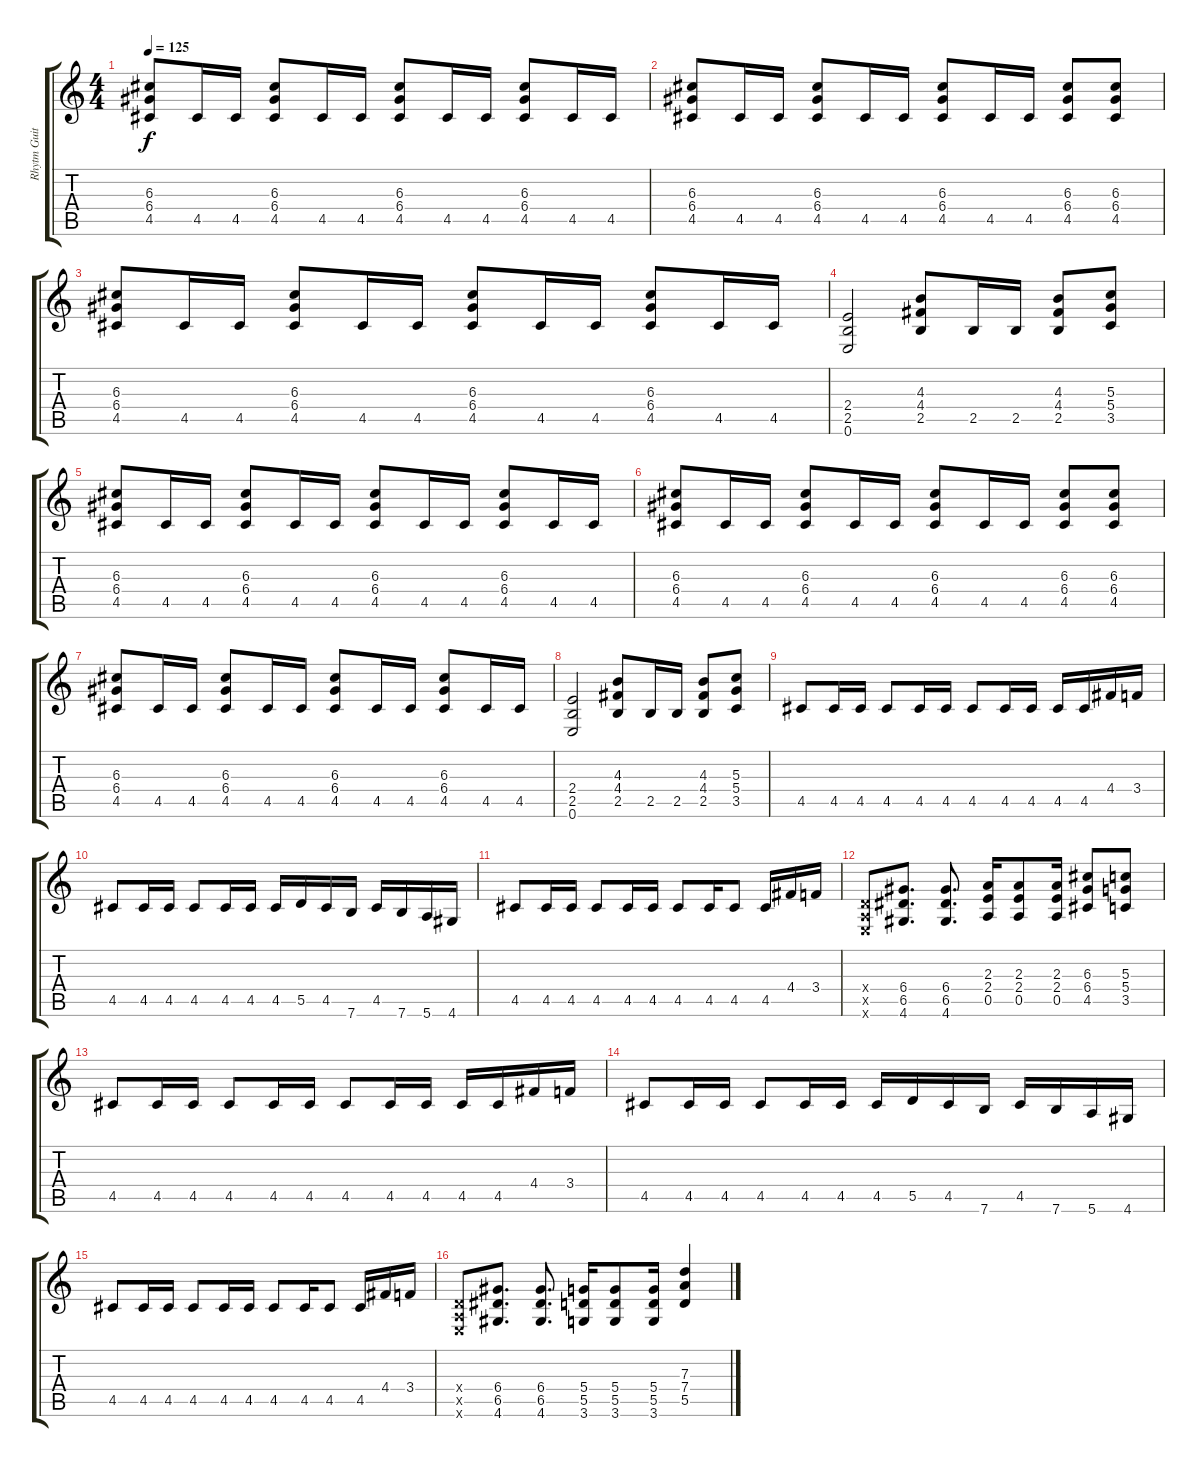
\track ("Rhytm Guitar" "Rhytm Guit") {instrument distortionguitar}
\staff {score tabs}
\tuning (E4 B3 G3 D3 A2 E2) {hide}
\ts (4 4)
\tempo 125
\clef g2
\ks c
(6.3 6.4 4.5).8{dy f} 4.5.16 4.5.16 (6.3 6.4 4.5).8 4.5.16 4.5.16 (6.3 6.4 4.5).8 4.5.16 4.5.16 (6.3 6.4 4.5).8 4.5.16 4.5.16 |
(6.3 6.4 4.5).8 4.5.16 4.5.16 (6.3 6.4 4.5).8 4.5.16 4.5.16 (6.3 6.4 4.5).8 4.5.16 4.5.16 (6.3 6.4 4.5).8 (6.3 6.4 4.5).8 |
(6.3 6.4 4.5).8 4.5.16 4.5.16 (6.3 6.4 4.5).8 4.5.16 4.5.16 (6.3 6.4 4.5).8 4.5.16 4.5.16 (6.3 6.4 4.5).8 4.5.16 4.5.16 |
(2.4 2.5 0.6).2 (4.3 4.4 2.5).8 2.5.16 2.5.16 (4.3 4.4 2.5).8 (5.3 5.4 3.5).8 |
(6.3 6.4 4.5).8 4.5.16 4.5.16 (6.3 6.4 4.5).8 4.5.16 4.5.16 (6.3 6.4 4.5).8 4.5.16 4.5.16 (6.3 6.4 4.5).8 4.5.16 4.5.16 |
(6.3 6.4 4.5).8 4.5.16 4.5.16 (6.3 6.4 4.5).8 4.5.16 4.5.16 (6.3 6.4 4.5).8 4.5.16 4.5.16 (6.3 6.4 4.5).8 (6.3 6.4 4.5).8 |
(6.3 6.4 4.5).8 4.5.16 4.5.16 (6.3 6.4 4.5).8 4.5.16 4.5.16 (6.3 6.4 4.5).8 4.5.16 4.5.16 (6.3 6.4 4.5).8 4.5.16 4.5.16 |
(2.4 2.5 0.6).2 (4.3 4.4 2.5).8 2.5.16 2.5.16 (4.3 4.4 2.5).8 (5.3 5.4 3.5).8 |
4.5.8 4.5.16 4.5.16 4.5.8 4.5.16 4.5.16 4.5.8 4.5.16 4.5.16 4.5.16 4.5.16 4.4.16 3.4.16 |
4.5.8 4.5.16 4.5.16 4.5.8 4.5.16 4.5.16 4.5.16 5.5.16 4.5.16 7.6.16 4.5.16 7.6.16 5.6.16 4.6.16 |
4.5.8 4.5.16 4.5.16 4.5.8 4.5.16 4.5.16 4.5.8 4.5.16 4.5.8 4.5.16 4.4.16 3.4.16 |
(0.4{x} 0.5{x} 0.6{x}).8 (6.4 6.5 4.6).8{d} (6.4 6.5 4.6).8{d} (2.3 2.4 0.5).16 (2.3 2.4 0.5).8 (2.3 2.4 0.5).16 (6.3 6.4 4.5).8 (5.3 5.4 3.5).8 |
4.5.8 4.5.16 4.5.16 4.5.8 4.5.16 4.5.16 4.5.8 4.5.16 4.5.16 4.5.16 4.5.16 4.4.16 3.4.16 |
4.5.8 4.5.16 4.5.16 4.5.8 4.5.16 4.5.16 4.5.16 5.5.16 4.5.16 7.6.16 4.5.16 7.6.16 5.6.16 4.6.16 |
4.5.8 4.5.16 4.5.16 4.5.8 4.5.16 4.5.16 4.5.8 4.5.16 4.5.8 4.5.16 4.4.16 3.4.16 |
(0.4{x} 0.5{x} 0.6{x}).8 (6.4 6.5 4.6).8{d} (6.4 6.5 4.6).8{d} (5.4 5.5 3.6).16 (5.4 5.5 3.6).8 (5.4 5.5 3.6).16 (7.3{ss} 7.4{ss} 5.5{ss}).4
